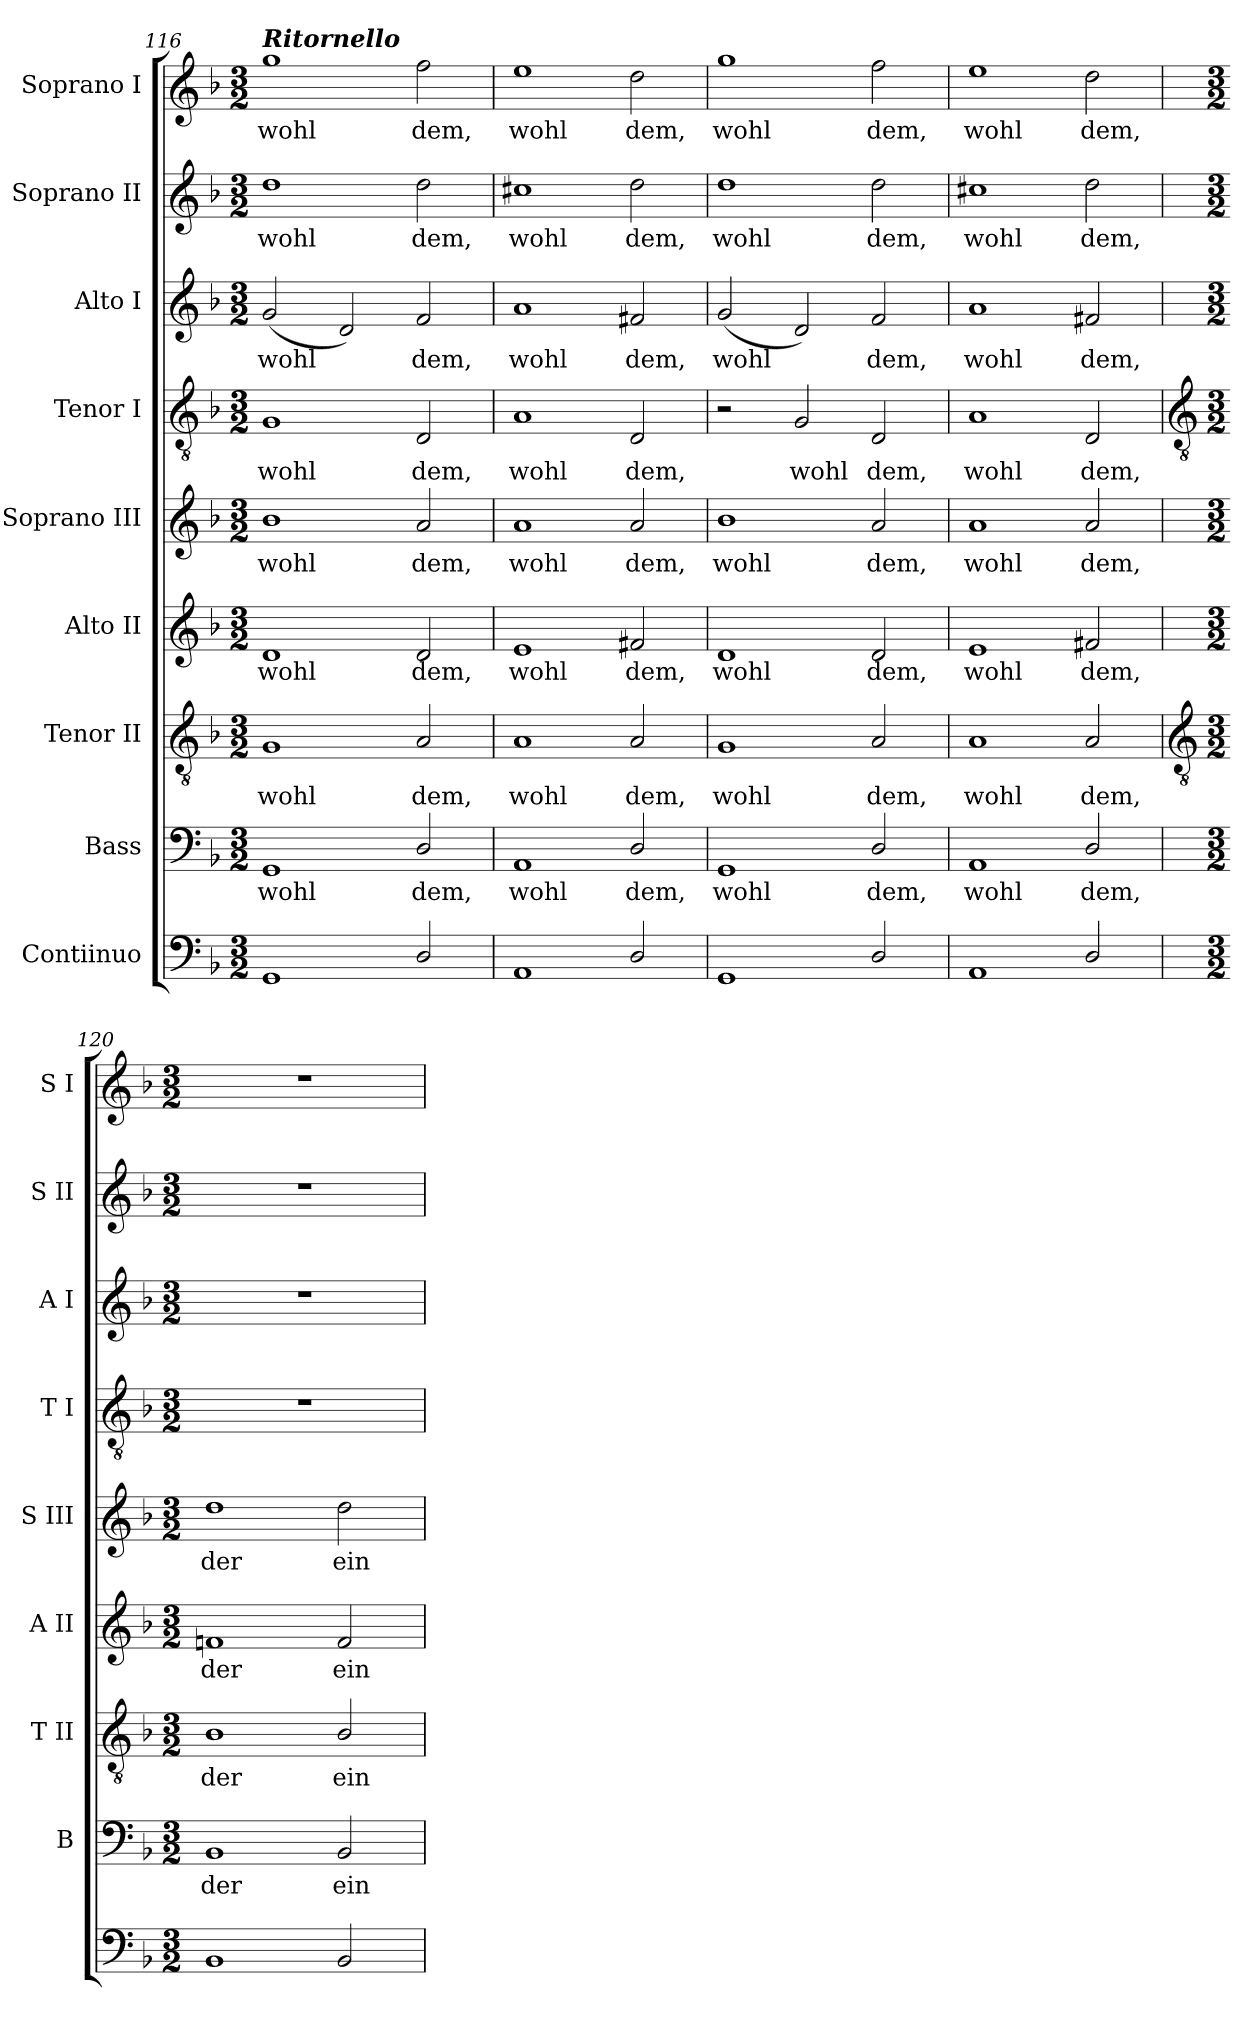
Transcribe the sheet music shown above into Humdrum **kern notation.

**kern	**kern	**text	**kern	**text	**kern	**text	**kern	**text	**kern	**text	**kern	**text	**kern	**text	**kern	**text
*part9	*part8	*part8	*part7	*part7	*part6	*part6	*part5	*part5	*part4	*part4	*part3	*part3	*part2	*part2	*part1	*part1
*staff9	*staff8	*staff8	*staff7	*staff7	*staff6	*staff6	*staff5	*staff5	*staff4	*staff4	*staff3	*staff3	*staff2	*staff2	*staff1	*staff1
*I"Contiinuo	*I"Bass	*	*I"Tenor II	*	*I"Alto II	*	*I"Soprano III	*	*I"Tenor I	*	*I"Alto I	*	*I"Soprano II	*	*I"Soprano I	*
*	*I'B	*	*I'T II	*	*I'A II	*	*I'S III	*	*I'T I	*	*I'A I	*	*I'S II	*	*I'S I	*
*clefF4	*clefF4	*	*clefGv2	*	*clefG2	*	*clefG2	*	*clefGv2	*	*clefG2	*	*clefG2	*	*clefG2	*
*k[b-]	*k[b-]	*	*k[b-]	*	*k[b-]	*	*k[b-]	*	*k[b-]	*	*k[b-]	*	*k[b-]	*	*k[b-]	*
*F:	*F:	*	*F:	*	*F:	*	*F:	*	*F:	*	*F:	*	*F:	*	*F:	*
*M3/2	*M3/2	*	*M3/2	*	*M3/2	*	*M3/2	*	*M3/2	*	*M3/2	*	*M3/2	*	*M3/2	*
=116	=116	=116	=116	=116	=116	=116	=116	=116	=116	=116	=116	=116	=116	=116	=116	=116
!	!	!	!	!	!	!	!	!	!	!	!	!	!	!	!LO:TX:a:Bi:t=Ritornello	!
!	!	!LO:LY:b	!	!LO:LY:b	!	!LO:LY:b	!	!LO:LY:b	!	!LO:LY:b	!	!LO:LY:b	!	!LO:LY:b	!	!LO:LY:b
1GG	1GG	wohl	1G	wohl	1d	wohl	1b-	wohl	1G	wohl	(<2g	wohl	1dd	wohl	1gg	wohl
.	.	.	.	.	.	.	.	.	.	.	2d)	.	.	.	.	.
!	!	!LO:LY:b	!	!LO:LY:b	!	!LO:LY:b	!	!LO:LY:b	!	!LO:LY:b	!	!LO:LY:b	!	!LO:LY:b	!	!LO:LY:b
2D/	2D/	dem,	2A	dem,	2d	dem,	2a	dem,	2D	dem,	2f	dem,	2dd	dem,	2ff	dem,
=117	=117	=117	=117	=117	=117	=117	=117	=117	=117	=117	=117	=117	=117	=117	=117	=117
!	!	!LO:LY:b	!	!LO:LY:b	!	!LO:LY:b	!	!LO:LY:b	!	!LO:LY:b	!	!LO:LY:b	!	!LO:LY:b	!	!LO:LY:b
1AA	1AA	wohl	1A	wohl	1e	wohl	1a	wohl	1A	wohl	1a	wohl	1cc#X	wohl	1ee	wohl
!	!	!LO:LY:b	!	!LO:LY:b	!	!LO:LY:b	!	!LO:LY:b	!	!LO:LY:b	!	!LO:LY:b	!	!LO:LY:b	!	!LO:LY:b
2D/	2D/	dem,	2A	dem,	2f#X	dem,	2a	dem,	2D	dem,	2f#X	dem,	2dd	dem,	2dd	dem,
=118	=118	=118	=118	=118	=118	=118	=118	=118	=118	=118	=118	=118	=118	=118	=118	=118
!	!	!LO:LY:b	!	!LO:LY:b	!	!LO:LY:b	!	!LO:LY:b	!	!	!	!LO:LY:b	!	!LO:LY:b	!	!LO:LY:b
1GG	1GG	wohl	1G	wohl	1d	wohl	1b-	wohl	2r	.	(<2g	wohl	1dd	wohl	1gg	wohl
!	!	!	!	!	!	!	!	!	!	!LO:LY:b	!	!	!	!	!	!
.	.	.	.	.	.	.	.	.	2G	wohl	2d)	.	.	.	.	.
!	!	!LO:LY:b	!	!LO:LY:b	!	!LO:LY:b	!	!LO:LY:b	!	!LO:LY:b	!	!LO:LY:b	!	!LO:LY:b	!	!LO:LY:b
2D/	2D/	dem,	2A	dem,	2d	dem,	2a	dem,	2D	dem,	2f	dem,	2dd	dem,	2ff	dem,
=119	=119	=119	=119	=119	=119	=119	=119	=119	=119	=119	=119	=119	=119	=119	=119	=119
!	!	!LO:LY:b	!	!LO:LY:b	!	!LO:LY:b	!	!LO:LY:b	!	!LO:LY:b	!	!LO:LY:b	!	!LO:LY:b	!	!LO:LY:b
1AA	1AA	wohl	1A	wohl	1e	wohl	1a	wohl	1A	wohl	1a	wohl	1cc#X	wohl	1ee	wohl
!	!	!LO:LY:b	!	!LO:LY:b	!	!LO:LY:b	!	!LO:LY:b	!	!LO:LY:b	!	!LO:LY:b	!	!LO:LY:b	!	!LO:LY:b
2D/	2D/	dem,	2A	dem,	2f#X	dem,	2a	dem,	2D	dem,	2f#X	dem,	2dd	dem,	2dd	dem,
!!LO:LB:g=z
=120	=120	=120	=120	=120	=120	=120	=120	=120	=120	=120	=120	=120	=120	=120	=120	=120
*	*	*	*clefGv2	*	*	*	*	*	*clefGv2	*	*	*	*	*	*	*
*M3/2	*M3/2	*	*M3/2	*	*M3/2	*	*M3/2	*	*M3/2	*	*M3/2	*	*M3/2	*	*M3/2	*
!	!	!LO:LY:b	!	!LO:LY:b	!	!LO:LY:b	!	!LO:LY:b	!LO:N:vis=1	!	!LO:N:vis=1	!	!LO:N:vis=1	!	!LO:N:vis=1	!
1BB-	1BB-	der	1B-	der	1fn	der	1dd	der	1.r	.	1.r	.	1.r	.	1.r	.
!	!	!LO:LY:b	!	!LO:LY:b	!	!LO:LY:b	!	!LO:LY:b	!	!	!	!	!	!	!	!
2BB-	2BB-	ein	2B-/	ein	2f	ein	2dd	ein	.	.	.	.	.	.	.	.
=	=	=	=	=	=	=	=	=	=	=	=	=	=	=	=	=
*-	*-	*-	*-	*-	*-	*-	*-	*-	*-	*-	*-	*-	*-	*-	*-	*-
